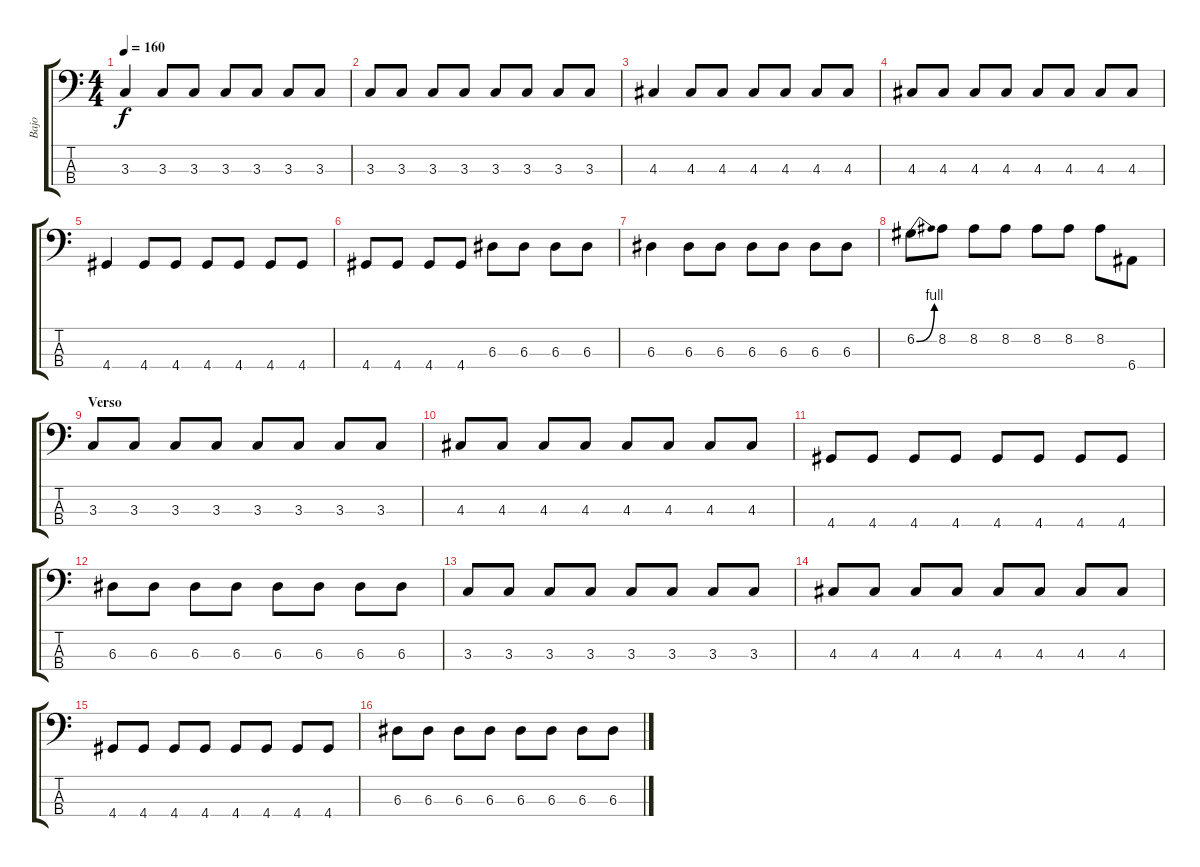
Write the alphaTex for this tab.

\track ("Bajo" "Bajo") {instrument electricbasspick}
\staff {score tabs}
\tuning (G2 D2 A1 E1) {hide}
\ts (4 4)
\tempo 160
\clef f4
\ks c
3.3.4{dy f} 3.3.8 3.3.8 3.3.8 3.3.8 3.3.8 3.3.8 |
3.3.8 3.3.8 3.3.8 3.3.8 3.3.8 3.3.8 3.3.8 3.3.8 |
4.3.4 4.3.8 4.3.8 4.3.8 4.3.8 4.3.8 4.3.8 |
4.3.8 4.3.8 4.3.8 4.3.8 4.3.8 4.3.8 4.3.8 4.3.8 |
4.4.4 4.4.8 4.4.8 4.4.8 4.4.8 4.4.8 4.4.8 |
4.4.8 4.4.8 4.4.8 4.4.8 6.3.8 6.3.8 6.3.8 6.3.8 |
6.3.4 6.3.8 6.3.8 6.3.8 6.3.8 6.3.8 6.3.8 |
6.2{be (bend 0 0 60 4)}.8 8.2.8 8.2.8 8.2.8 8.2.8 8.2.8 8.2.8 6.4.8 |
\section ("" "Verso")
3.3.8 3.3.8 3.3.8 3.3.8 3.3.8 3.3.8 3.3.8 3.3.8 |
4.3.8 4.3.8 4.3.8 4.3.8 4.3.8 4.3.8 4.3.8 4.3.8 |
4.4.8 4.4.8 4.4.8 4.4.8 4.4.8 4.4.8 4.4.8 4.4.8 |
6.3.8 6.3.8 6.3.8 6.3.8 6.3.8 6.3.8 6.3.8 6.3.8 |
3.3.8 3.3.8 3.3.8 3.3.8 3.3.8 3.3.8 3.3.8 3.3.8 |
4.3.8 4.3.8 4.3.8 4.3.8 4.3.8 4.3.8 4.3.8 4.3.8 |
4.4.8 4.4.8 4.4.8 4.4.8 4.4.8 4.4.8 4.4.8 4.4.8 |
6.3.8 6.3.8 6.3.8 6.3.8 6.3.8 6.3.8 6.3.8 6.3.8
